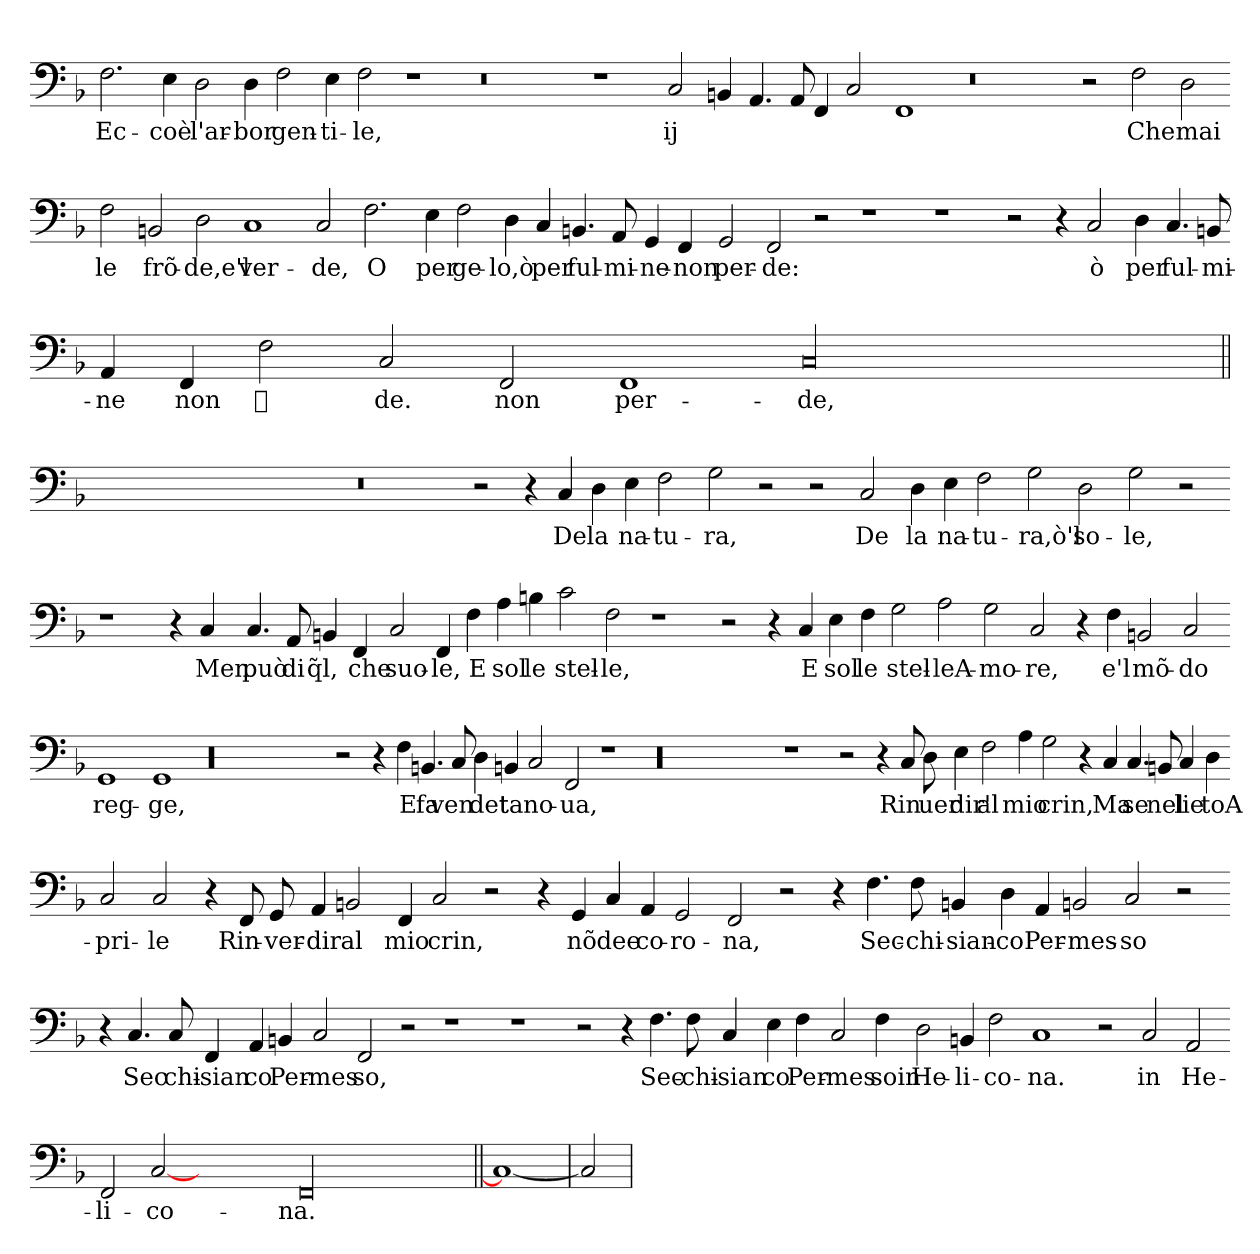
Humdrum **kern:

**kern	**text
*part1	*part1
*staff1	*staff1
*clefF4	*
*k[b-]	*
=	=
2.F	Ec-
4E	coѐ
2D	l'ar-
4D	bor
2F	gen-
4E	ti-
2F	le,
1r	.
0r	.
1r	.
2C	ij
4BBn	.
4.AA	.
8AA	.
4FF	.
2C	.
1FF	.
0r	.
2r	.
2F	Che
2D	mai
=-	=-
2F	le
2BBn	frõ-
2D	de,e'l
1C	ver-
2C	de,
2.F	O
4E	per
2F	ge-
4D	lo,ò
4C	per
4.BBn	ful-
8AA	mi-
4GG	ne-
4FF	non
2GG	per-
2FF	de:
2r	.
1r	.
1r	.
2r	.
4r	.
2C	ò
4D	per
4.C	ful-
8BBn	mi-
=-	=-
4AA	ne
4FF	non
2F	ᵱ
2C	de.
2FF	non
1FF	per-
00C/	de,
=||	=||
1ryy	.
1ryy	.
1ryy	.
4ryy	.
0r	.
2r	.
4r	.
4C	De
4D	la
4E	na-
2F	tu-
2G	ra,
2r	.
2r	.
2C	De
4D	la
4E	na-
2F	tu-
2G	ra,ò'l
2D	so-
2G	le,
2r	.
=-	=-
1r	.
4r	.
4C	Men
4.C	può
8AA	di
4BBn	q̃l,
4FF	che
2C	suo-
4FF	le,
4F	E
4A	sol
4Bn	le
2c	stel-
2F	le,
1r	.
2r	.
4r	.
4C	E
4E	sol
4F	le
2G	stel-
2A	leA-
2G	mo-
2C	re,
4r	.
4F	e'l
2BBn	mõ-
2C	do
=-	=-
1GG	reg-
1GG	ge,
00r	.
2r	.
4r	.
4F	E
4.BBn	fa
8C	ven-
4D	det-
4BBn	ta
2C	no-
2FF	ua,
1r	.
00r	.
1r	.
2r	.
4r	.
8C	Rin-
8D	uer-
4E	dir'
2F	al
4A	mio
2G	crin,
4r	.
4C	Ma
4.C	se
8BBn	nel
4C	lie-
4D	toA-
=-	=-
2C	pri-
2C	le
4r	.
8FF	Rin-
8GG	ver-
4AA	dir
2BBn	al
4FF	mio
2C	crin,
2r	.
4r	.
4GG	nõ
4C	dee
4AA	co-
2GG	ro-
2FF	na,
2r	.
4r	.
4.F	Sec-
8F	chi-
4BBn	sian-
4D	co
4AA	Per-
2BBn	mes-
2C	so
2r	.
=-	=-
4r	.
4.C	Sec-
8C	chi-
4FF	sian-
4AA	co
4BBn	Per-
2C	mes-
2FF	so,
2r	.
1r	.
1r	.
2r	.
4r	.
4.F	Sec-
8F	chi-
4C	sian-
4E	co
4F	Per-
2C	mes-
4F	soin
2D	He-
4BBn	li-
2F	co-
1C	na.
2r	.
2C	in
2AA	He-
=-	=-
2FF	li-
[2C	co-
1.ryy	.
00FF/	na.
=1||	=1||
1C_	.
=2	=2
2C]	.
=	=
*-	*-
